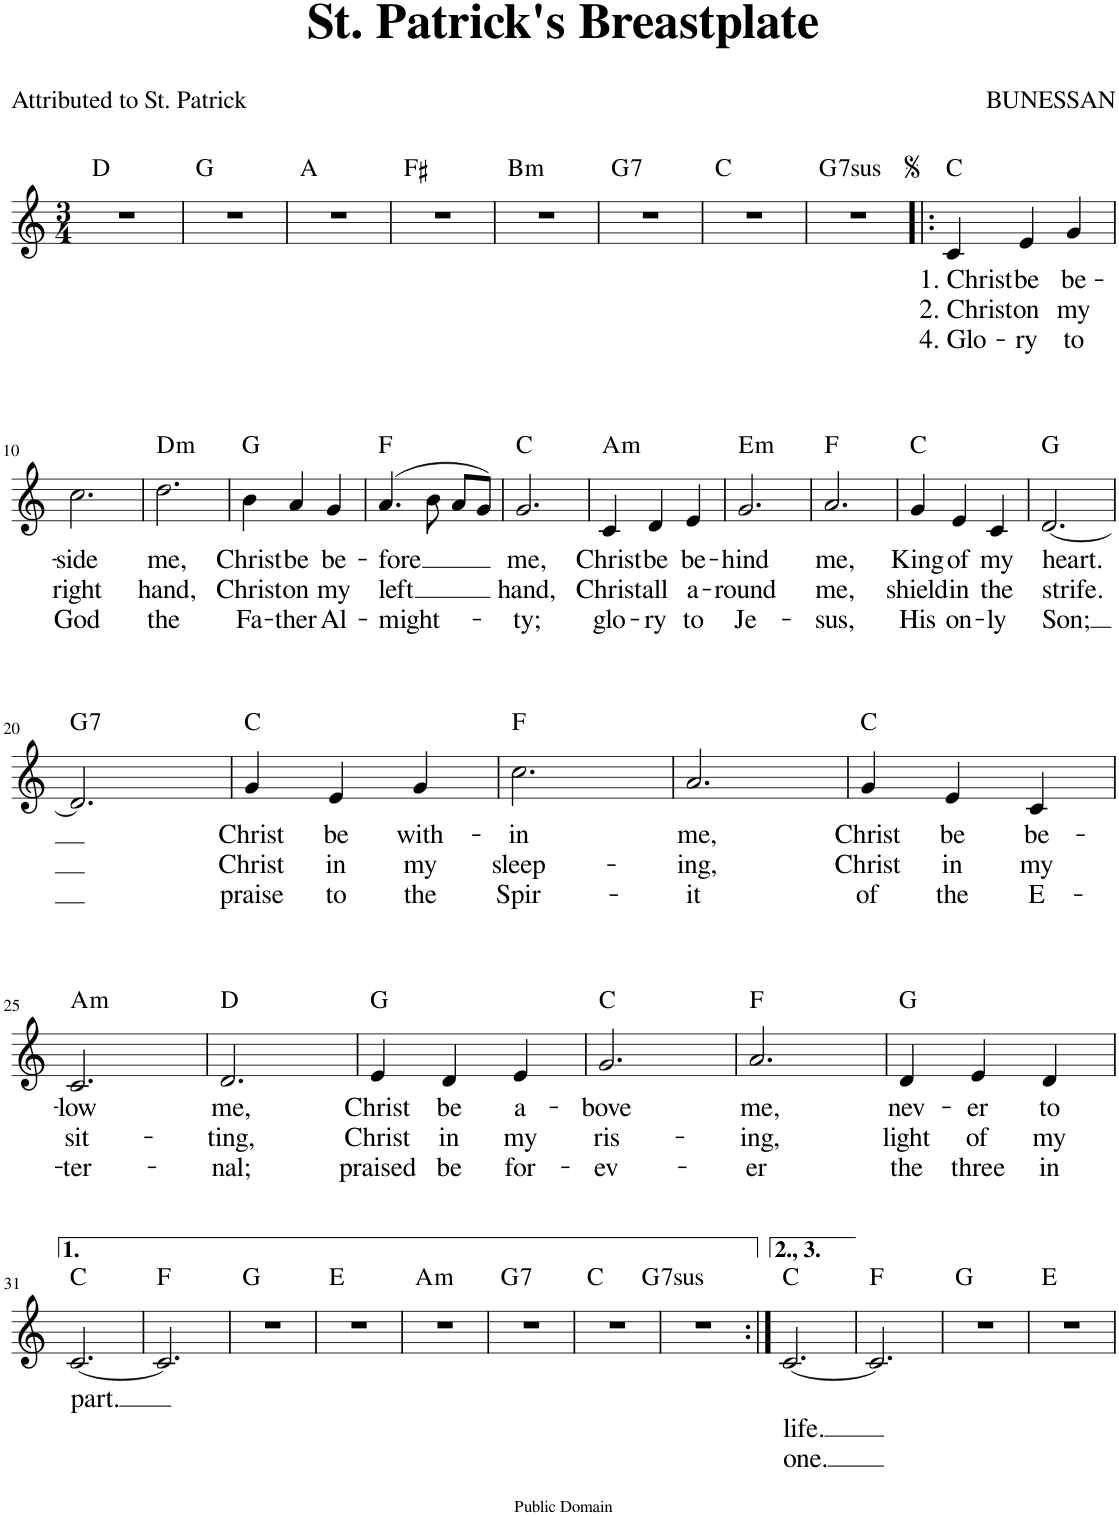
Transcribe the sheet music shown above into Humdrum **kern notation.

**kern	**text	**text	**text	**harte
*part1	*part1	*part1	*part1	*part1
*staff1	*staff1	*staff1	*staff1	*
*I"Piano	*	*	*	*
*I'Pno.	*	*	*	*
*clefG2	*	*	*	*
*k[]	*	*	*	*
*M3/4	*	*	*	*
=1	=1	=1	=1	=1
2.r	.	.	.	D:maj
=2	=2	=2	=2	=2
2.r	.	.	.	G:maj
=3	=3	=3	=3	=3
2.r	.	.	.	A:maj
=4	=4	=4	=4	=4
2.r	.	.	.	F#:maj
=5	=5	=5	=5	=5
!	!	!	!	!LO:H:kt=m
2.r	.	.	.	B:min
=6	=6	=6	=6	=6
!	!	!	!	!LO:H:kt=7
2.r	.	.	.	G:7
=7	=7	=7	=7	=7
2.r	.	.	.	C:maj
=8	=8	=8	=8	=8
!	!	!	!	!LO:H:kt=7sus
2.r	.	.	.	G:sus4(7)
=9!|:	=9!|:	=9!|:	=9!|:	=9!|:
!	!LO:LY:b	!LO:LY:b	!LO:LY:b	!
4c/	1. Christ	2. Christ	4. Glo-	C:maj
!	!LO:LY:b	!LO:LY:b	!LO:LY:b	!
4e/	be	on	-ry	.
!	!LO:LY:b	!LO:LY:b	!LO:LY:b	!
4g/	be-	my	to	.
!!LO:LB:g=z
=10	=10	=10	=10	=10
!	!LO:LY:b	!LO:LY:b	!LO:LY:b	!
2.cc\	-side	right	God	.
=11	=11	=11	=11	=11
!	!LO:LY:b	!LO:LY:b	!LO:LY:b	!LO:H:kt=m
2.dd\	me,	hand,	the	D:min
=12	=12	=12	=12	=12
!	!LO:LY:b	!LO:LY:b	!LO:LY:b	!
4b\	Christ	Christ	Fa-	G:maj
!	!LO:LY:b	!LO:LY:b	!LO:LY:b	!
4a/	be	on	-ther	.
!	!LO:LY:b	!LO:LY:b	!LO:LY:b	!
4g/	be-	my	Al-	.
=13	=13	=13	=13	=13
!	!LO:LY:b	!LO:LY:b	!LO:LY:b	!
(4.a/	-fore	left	-might-	F:maj
8b\	.	.	.	.
8a/L	.	.	.	.
8g/J)	.	.	.	.
=14	=14	=14	=14	=14
!	!LO:LY:b	!LO:LY:b	!LO:LY:b	!
2.g/	me,	hand,	-ty;	C:maj
=15	=15	=15	=15	=15
!	!LO:LY:b	!LO:LY:b	!LO:LY:b	!LO:H:kt=m
4c/	Christ	Christ	glo-	A:min
!	!LO:LY:b	!LO:LY:b	!LO:LY:b	!
4d/	be	all	-ry	.
!	!LO:LY:b	!LO:LY:b	!LO:LY:b	!
4e/	be-	a-	to	.
=16	=16	=16	=16	=16
!	!LO:LY:b	!LO:LY:b	!LO:LY:b	!LO:H:kt=m
2.g/	-hind	-round	Je-	E:min
=17	=17	=17	=17	=17
!	!LO:LY:b	!LO:LY:b	!LO:LY:b	!
2.a/	me,	me,	-sus,	F:maj
=18	=18	=18	=18	=18
!	!LO:LY:b	!LO:LY:b	!LO:LY:b	!
4g/	King	shield	His	C:maj
!	!LO:LY:b	!LO:LY:b	!LO:LY:b	!
4e/	of	in	on-	.
!	!LO:LY:b	!LO:LY:b	!LO:LY:b	!
4c/	my	the	-ly	.
=19	=19	=19	=19	=19
!	!LO:LY:b	!LO:LY:b	!LO:LY:b	!
[2.d/	heart.	strife.	Son;	G:maj
!!LO:LB:g=z
=20	=20	=20	=20	=20
!	!	!	!	!LO:H:kt=7
2.d/]	.	.	.	G:7
=21	=21	=21	=21	=21
!	!LO:LY:b	!LO:LY:b	!LO:LY:b	!
4g/	Christ	Christ	praise	C:maj
!	!LO:LY:b	!LO:LY:b	!LO:LY:b	!
4e/	be	in	to	.
!	!LO:LY:b	!LO:LY:b	!LO:LY:b	!
4g/	with-	my	the	.
=22	=22	=22	=22	=22
!	!LO:LY:b	!LO:LY:b	!LO:LY:b	!
2.cc\	-in	sleep-	Spir-	F:maj
=23	=23	=23	=23	=23
!	!LO:LY:b	!LO:LY:b	!LO:LY:b	!
2.a/	me,	-ing,	-it	.
=24	=24	=24	=24	=24
!	!LO:LY:b	!LO:LY:b	!LO:LY:b	!
4g/	Christ	Christ	of	C:maj
!	!LO:LY:b	!LO:LY:b	!LO:LY:b	!
4e/	be	in	the	.
!	!LO:LY:b	!LO:LY:b	!LO:LY:b	!
4c/	be-	my	E-	.
!!LO:LB:g=z
=25	=25	=25	=25	=25
!	!LO:LY:b	!LO:LY:b	!LO:LY:b	!LO:H:kt=m
2.c/	-low	sit-	-ter-	A:min
=26	=26	=26	=26	=26
!	!LO:LY:b	!LO:LY:b	!LO:LY:b	!
2.d/	me,	-ting,	-nal;	D:maj
=27	=27	=27	=27	=27
!	!LO:LY:b	!LO:LY:b	!LO:LY:b	!
4e/	Christ	Christ	praised	G:maj
!	!LO:LY:b	!LO:LY:b	!LO:LY:b	!
4d/	be	in	be	.
!	!LO:LY:b	!LO:LY:b	!LO:LY:b	!
4e/	a-	my	for-	.
=28	=28	=28	=28	=28
!	!LO:LY:b	!LO:LY:b	!LO:LY:b	!
2.g/	-bove	ris-	-ev-	C:maj
=29	=29	=29	=29	=29
!	!LO:LY:b	!LO:LY:b	!LO:LY:b	!
2.a/	me,	-ing,	-er	F:maj
=30	=30	=30	=30	=30
!	!LO:LY:b	!LO:LY:b	!LO:LY:b	!
4d/	nev-	light	the	G:maj
!	!LO:LY:b	!LO:LY:b	!LO:LY:b	!
4e/	-er	of	three	.
!	!LO:LY:b	!LO:LY:b	!LO:LY:b	!
4d/	to	my	in	.
!!LO:LB:g=z
=31	=31	=31	=31	=31
!	!LO:LY:b	!	!	!
[2.c/	part.	.	.	C:maj
=32	=32	=32	=32	=32
2.c/]	.	.	.	F:maj
=33	=33	=33	=33	=33
2.r	.	.	.	G:maj
=34	=34	=34	=34	=34
2.r	.	.	.	E:maj
=35	=35	=35	=35	=35
!	!	!	!	!LO:H:kt=m
2.r	.	.	.	A:min
=36	=36	=36	=36	=36
!	!	!	!	!LO:H:kt=7
2.r	.	.	.	G:7
=37	=37	=37	=37	=37
2.r	.	.	.	C:maj
=38	=38	=38	=38	=38
!	!	!	!	!LO:H:kt=7sus
2.r	.	.	.	G:sus4(7)
=39:|!	=39:|!	=39:|!	=39:|!	=39:|!
!	!	!LO:LY:b	!LO:LY:b	!
[2.c/	.	life.	one.	C:maj
=40	=40	=40	=40	=40
2.c/]	.	.	.	F:maj
=41	=41	=41	=41	=41
2.r	.	.	.	G:maj
=42	=42	=42	=42	=42
2.r	.	.	.	E:maj
=	=	=	=	=
*-	*-	*-	*-	*-
